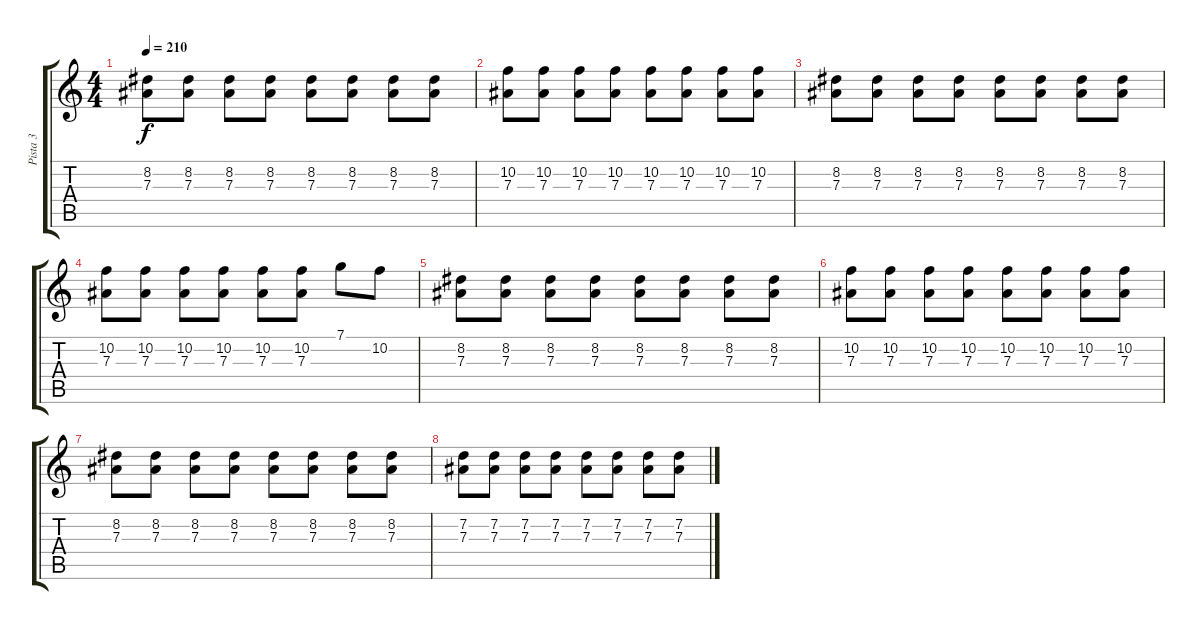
\track ("Pista 3" "Pista 3") {instrument distortionguitar}
\staff {score tabs}
\tuning (C4 G3 Eb3 Bb2 F2 C2) {hide}
\ts (4 4)
\tempo 210
\clef g2
\ks c
(8.2 7.3).8{dy f volume 13 instrument distortionguitar} (8.2 7.3).8 (8.2 7.3).8 (8.2 7.3).8 (8.2 7.3).8 (8.2 7.3).8 (8.2 7.3).8 (8.2 7.3).8 |
(10.2 7.3).8 (10.2 7.3).8 (10.2 7.3).8 (10.2 7.3).8 (10.2 7.3).8 (10.2 7.3).8 (10.2 7.3).8 (10.2 7.3).8 |
(8.2 7.3).8 (8.2 7.3).8 (8.2 7.3).8 (8.2 7.3).8 (8.2 7.3).8 (8.2 7.3).8 (8.2 7.3).8 (8.2 7.3).8 |
(10.2 7.3).8 (10.2 7.3).8 (10.2 7.3).8 (10.2 7.3).8 (10.2 7.3).8 (10.2 7.3).8 7.1.8 10.2.8 |
(8.2 7.3).8 (8.2 7.3).8 (8.2 7.3).8 (8.2 7.3).8 (8.2 7.3).8 (8.2 7.3).8 (8.2 7.3).8 (8.2 7.3).8 |
(10.2 7.3).8 (10.2 7.3).8 (10.2 7.3).8 (10.2 7.3).8 (10.2 7.3).8 (10.2 7.3).8 (10.2 7.3).8 (10.2 7.3).8 |
(8.2 7.3).8 (8.2 7.3).8 (8.2 7.3).8 (8.2 7.3).8 (8.2 7.3).8 (8.2 7.3).8 (8.2 7.3).8 (8.2 7.3).8 |
(7.2 7.3).8 (7.2 7.3).8 (7.2 7.3).8 (7.2 7.3).8 (7.2 7.3).8 (7.2 7.3).8 (7.2 7.3).8 (7.2 7.3).8
